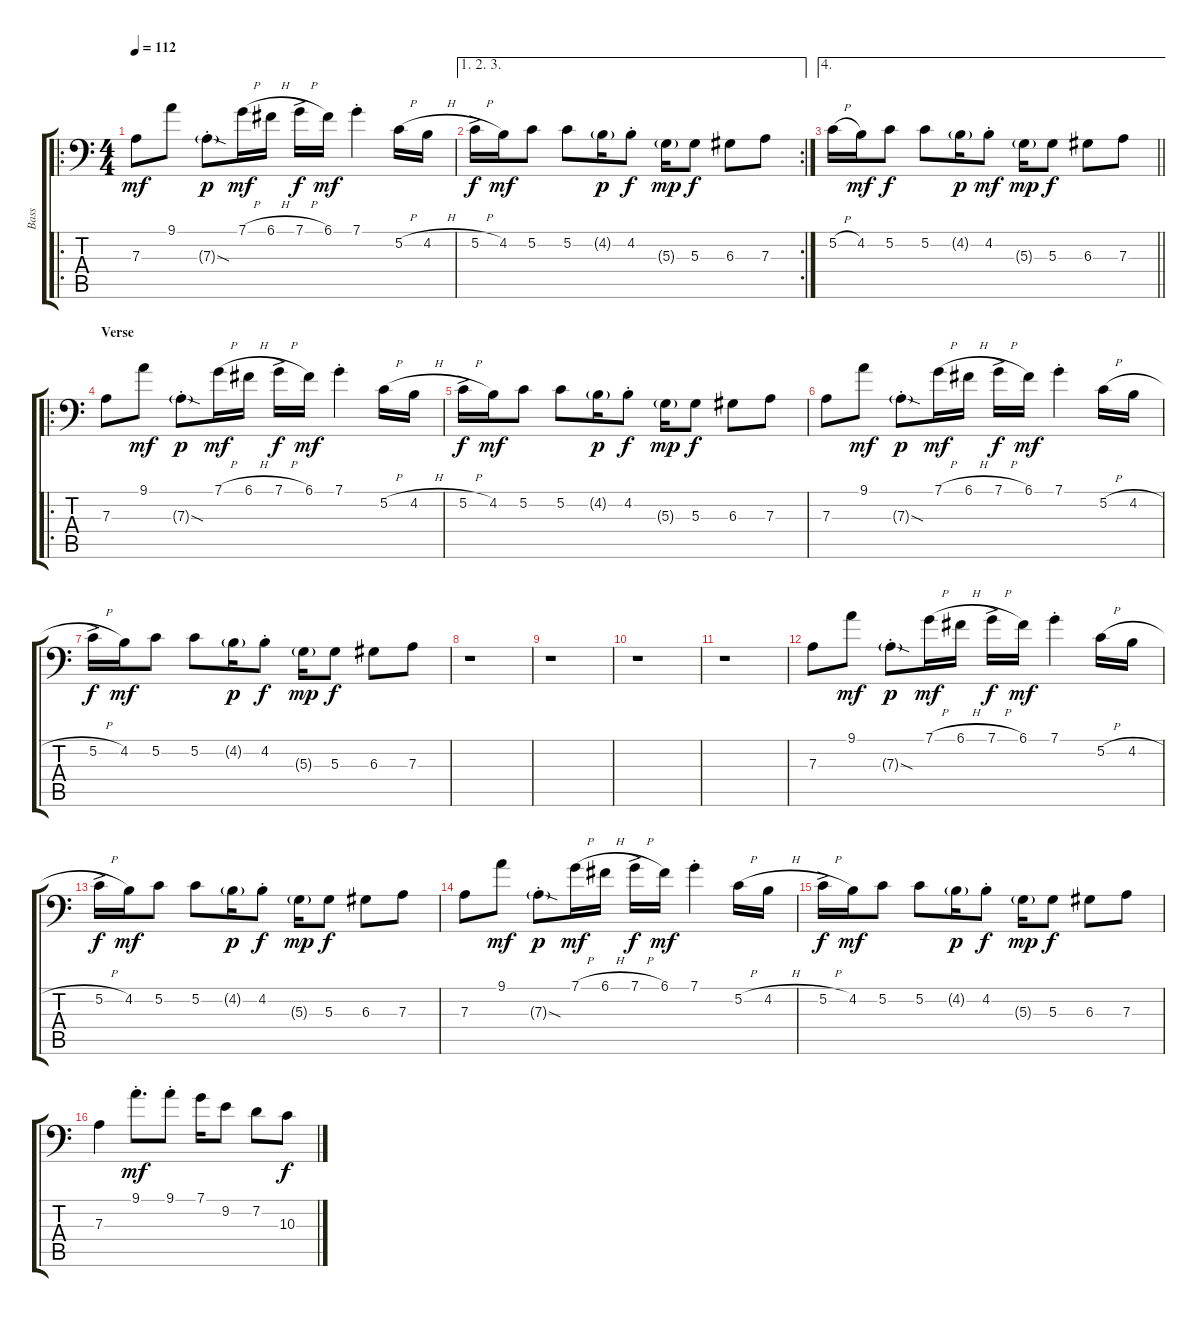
\track ("Bass" "Bass") {instrument electricbassfinger}
\staff {score tabs}
\tuning (C3 G2 D2 A1 E1 B0) {hide}
\ro
\ts (4 4)
\tempo 112
\clef f4
\ks c
7.3.8{dy mf instrument electricbassfinger} 9.1.8 7.3{sod g st}.8{dy p} 7.1{h}.16{dy mf} 6.1{h}.16 7.1{h ac}.16{dy f} 6.1.16{dy mf} 7.1{st}.4 5.2{h}.16 4.2{h}.16 |
\ae (1 2 3)
\rc 2
5.2{h ac}.16{dy f} 4.2.16{dy mf} 5.2.8 5.2.8 4.2{g}.16{dy p} 4.2{st}.8{dy f} 5.3{g}.16{dy mp} 5.3.8{dy f} 6.3.8 7.3.8 |
\ae 4
\barLineRight lightlight
5.2{h}.16 4.2.16{dy mf} 5.2.8{dy f} 5.2.8 4.2{g}.16{dy p} 4.2{st}.8{dy mf} 5.3{g}.16{dy mp} 5.3.8{dy f} 6.3.8 7.3.8 |
\ro
\section ("" "Verse")
7.3.8 9.1.8{dy mf} 7.3{sod g st}.8{dy p} 7.1{h}.16{dy mf} 6.1{h}.16 7.1{h ac}.16{dy f} 6.1.16{dy mf} 7.1{st}.4 5.2{h}.16 4.2{h}.16 |
5.2{h ac}.16{dy f} 4.2.16{dy mf} 5.2.8 5.2.8 4.2{g}.16{dy p} 4.2{st}.8{dy f} 5.3{g}.16{dy mp} 5.3.8{dy f} 6.3.8 7.3.8 |
7.3.8 9.1.8{dy mf} 7.3{sod g st}.8{dy p} 7.1{h}.16{dy mf} 6.1{h}.16 7.1{h ac}.16{dy f} 6.1.16{dy mf} 7.1{st}.4 5.2{h}.16 4.2{h}.16 |
5.2{h ac}.16{dy f} 4.2.16{dy mf} 5.2.8 5.2.8 4.2{g}.16{dy p} 4.2{st}.8{dy f} 5.3{g}.16{dy mp} 5.3.8{dy f} 6.3.8 7.3.8 |
r.1 |
r.1 |
r.1 |
r.1 |
7.3.8 9.1.8{dy mf} 7.3{sod g st}.8{dy p} 7.1{h}.16{dy mf} 6.1{h}.16 7.1{h ac}.16{dy f} 6.1.16{dy mf} 7.1{st}.4 5.2{h}.16 4.2{h}.16 |
5.2{h ac}.16{dy f} 4.2.16{dy mf} 5.2.8 5.2.8 4.2{g}.16{dy p} 4.2{st}.8{dy f} 5.3{g}.16{dy mp} 5.3.8{dy f} 6.3.8 7.3.8 |
7.3.8 9.1.8{dy mf} 7.3{sod g st}.8{dy p} 7.1{h}.16{dy mf} 6.1{h}.16 7.1{h ac}.16{dy f} 6.1.16{dy mf} 7.1{st}.4 5.2{h}.16 4.2{h}.16 |
5.2{h ac}.16{dy f} 4.2.16{dy mf} 5.2.8 5.2.8 4.2{g}.16{dy p} 4.2{st}.8{dy f} 5.3{g}.16{dy mp} 5.3.8{dy f} 6.3.8 7.3.8 |
7.3.4 9.1{st}.8{d dy mf} 9.1{st}.8 7.1.16 9.2.8 7.2.8 10.3.8{dy f}
